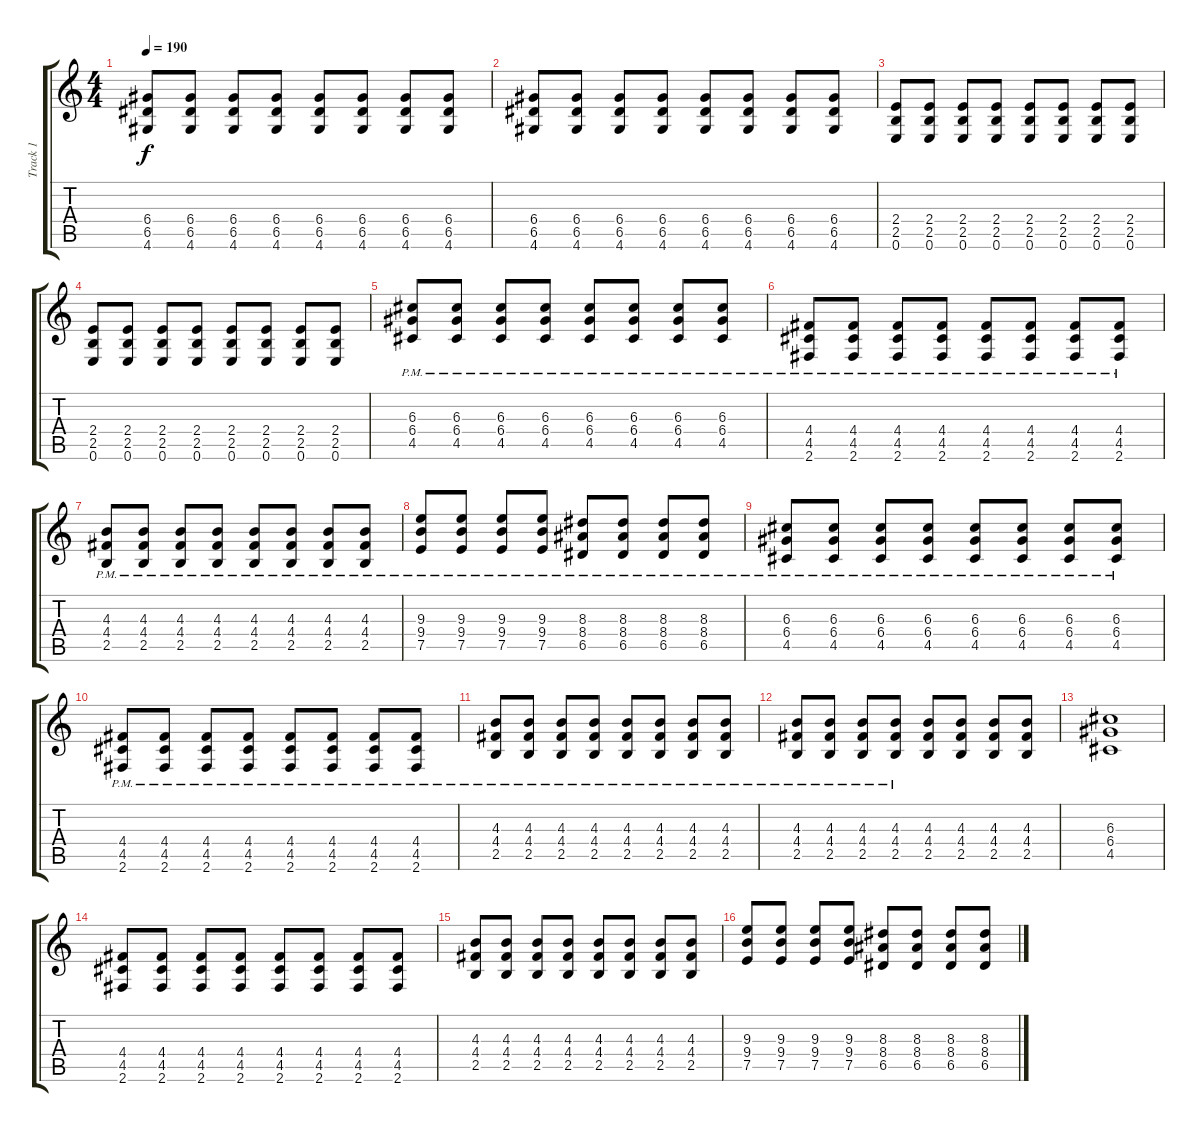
\track ("Track 1" "Track 1") {instrument acousticguitarsteel}
\staff {score tabs}
\tuning (E4 B3 G3 D3 A2 E2) {hide}
\ts (4 4)
\tempo 190
\clef g2
\ks c
(6.4 6.5 4.6).8{dy f} (6.4 6.5 4.6).8 (6.4 6.5 4.6).8 (6.4 6.5 4.6).8 (6.4 6.5 4.6).8 (6.4 6.5 4.6).8 (6.4 6.5 4.6).8 (6.4 6.5 4.6).8 |
(6.4 6.5 4.6).8 (6.4 6.5 4.6).8 (6.4 6.5 4.6).8 (6.4 6.5 4.6).8 (6.4 6.5 4.6).8 (6.4 6.5 4.6).8 (6.4 6.5 4.6).8 (6.4 6.5 4.6).8 |
(2.4 2.5 0.6).8 (2.4 2.5 0.6).8 (2.4 2.5 0.6).8 (2.4 2.5 0.6).8 (2.4 2.5 0.6).8 (2.4 2.5 0.6).8 (2.4 2.5 0.6).8 (2.4 2.5 0.6).8 |
(2.4 2.5 0.6).8 (2.4 2.5 0.6).8 (2.4 2.5 0.6).8 (2.4 2.5 0.6).8 (2.4 2.5 0.6).8 (2.4 2.5 0.6).8 (2.4 2.5 0.6).8 (2.4 2.5 0.6).8 |
(6.3{pm} 6.4{pm} 4.5{pm}).8 (6.3{pm} 6.4{pm} 4.5{pm}).8 (6.3{pm} 6.4{pm} 4.5{pm}).8 (6.3{pm} 6.4{pm} 4.5{pm}).8 (6.3{pm} 6.4{pm} 4.5{pm}).8 (6.3{pm} 6.4{pm} 4.5{pm}).8 (6.3{pm} 6.4{pm} 4.5{pm}).8 (6.3{pm} 6.4{pm} 4.5{pm}).8 |
(4.4{pm} 4.5{pm} 2.6{pm}).8 (4.4{pm} 4.5{pm} 2.6{pm}).8 (4.4{pm} 4.5{pm} 2.6{pm}).8 (4.4{pm} 4.5{pm} 2.6{pm}).8 (4.4{pm} 4.5{pm} 2.6{pm}).8 (4.4{pm} 4.5{pm} 2.6{pm}).8 (4.4{pm} 4.5{pm} 2.6{pm}).8 (4.4{pm} 4.5{pm} 2.6{pm}).8 |
(4.3{pm} 4.4{pm} 2.5{pm}).8 (4.3{pm} 4.4{pm} 2.5{pm}).8 (4.3{pm} 4.4{pm} 2.5{pm}).8 (4.3{pm} 4.4{pm} 2.5{pm}).8 (4.3{pm} 4.4{pm} 2.5{pm}).8 (4.3{pm} 4.4{pm} 2.5{pm}).8 (4.3{pm} 4.4{pm} 2.5{pm}).8 (4.3{pm} 4.4{pm} 2.5{pm}).8 |
(9.3{pm} 9.4{pm} 7.5{pm}).8 (9.3{pm} 9.4{pm} 7.5{pm}).8 (9.3{pm} 9.4{pm} 7.5{pm}).8 (9.3{pm} 9.4{pm} 7.5{pm}).8 (8.3{pm} 8.4{pm} 6.5{pm}).8 (8.3{pm} 8.4{pm} 6.5{pm}).8 (8.3{pm} 8.4{pm} 6.5{pm}).8 (8.3{pm} 8.4{pm} 6.5{pm}).8 |
(6.3{pm} 6.4{pm} 4.5{pm}).8 (6.3{pm} 6.4{pm} 4.5{pm}).8 (6.3{pm} 6.4{pm} 4.5{pm}).8 (6.3{pm} 6.4{pm} 4.5{pm}).8 (6.3{pm} 6.4{pm} 4.5{pm}).8 (6.3{pm} 6.4{pm} 4.5{pm}).8 (6.3{pm} 6.4{pm} 4.5{pm}).8 (6.3{pm} 6.4{pm} 4.5{pm}).8 |
(4.4{pm} 4.5{pm} 2.6{pm}).8 (4.4{pm} 4.5{pm} 2.6{pm}).8 (4.4{pm} 4.5{pm} 2.6{pm}).8 (4.4{pm} 4.5{pm} 2.6{pm}).8 (4.4{pm} 4.5{pm} 2.6{pm}).8 (4.4{pm} 4.5{pm} 2.6{pm}).8 (4.4{pm} 4.5{pm} 2.6{pm}).8 (4.4{pm} 4.5{pm} 2.6{pm}).8 |
(4.3{pm} 4.4{pm} 2.5{pm}).8 (4.3{pm} 4.4{pm} 2.5{pm}).8 (4.3{pm} 4.4{pm} 2.5{pm}).8 (4.3{pm} 4.4{pm} 2.5{pm}).8 (4.3{pm} 4.4{pm} 2.5{pm}).8 (4.3{pm} 4.4{pm} 2.5{pm}).8 (4.3{pm} 4.4{pm} 2.5{pm}).8 (4.3{pm} 4.4{pm} 2.5{pm}).8 |
(4.3{pm} 4.4{pm} 2.5{pm}).8 (4.3{pm} 4.4{pm} 2.5{pm}).8 (4.3{pm} 4.4{pm} 2.5{pm}).8 (4.3{pm} 4.4{pm} 2.5{pm}).8 (4.3 4.4 2.5).8 (4.3 4.4 2.5).8 (4.3 4.4 2.5).8 (4.3 4.4 2.5).8 |
(6.3 6.4 4.5).1 |
(4.4 4.5 2.6).8 (4.4 4.5 2.6).8 (4.4 4.5 2.6).8 (4.4 4.5 2.6).8 (4.4 4.5 2.6).8 (4.4 4.5 2.6).8 (4.4 4.5 2.6).8 (4.4 4.5 2.6).8 |
(4.3 4.4 2.5).8 (4.3 4.4 2.5).8 (4.3 4.4 2.5).8 (4.3 4.4 2.5).8 (4.3 4.4 2.5).8 (4.3 4.4 2.5).8 (4.3 4.4 2.5).8 (4.3 4.4 2.5).8 |
(9.3 9.4 7.5).8 (9.3 9.4 7.5).8 (9.3 9.4 7.5).8 (9.3 9.4 7.5).8 (8.3 8.4 6.5).8 (8.3 8.4 6.5).8 (8.3 8.4 6.5).8 (8.3 8.4 6.5).8
